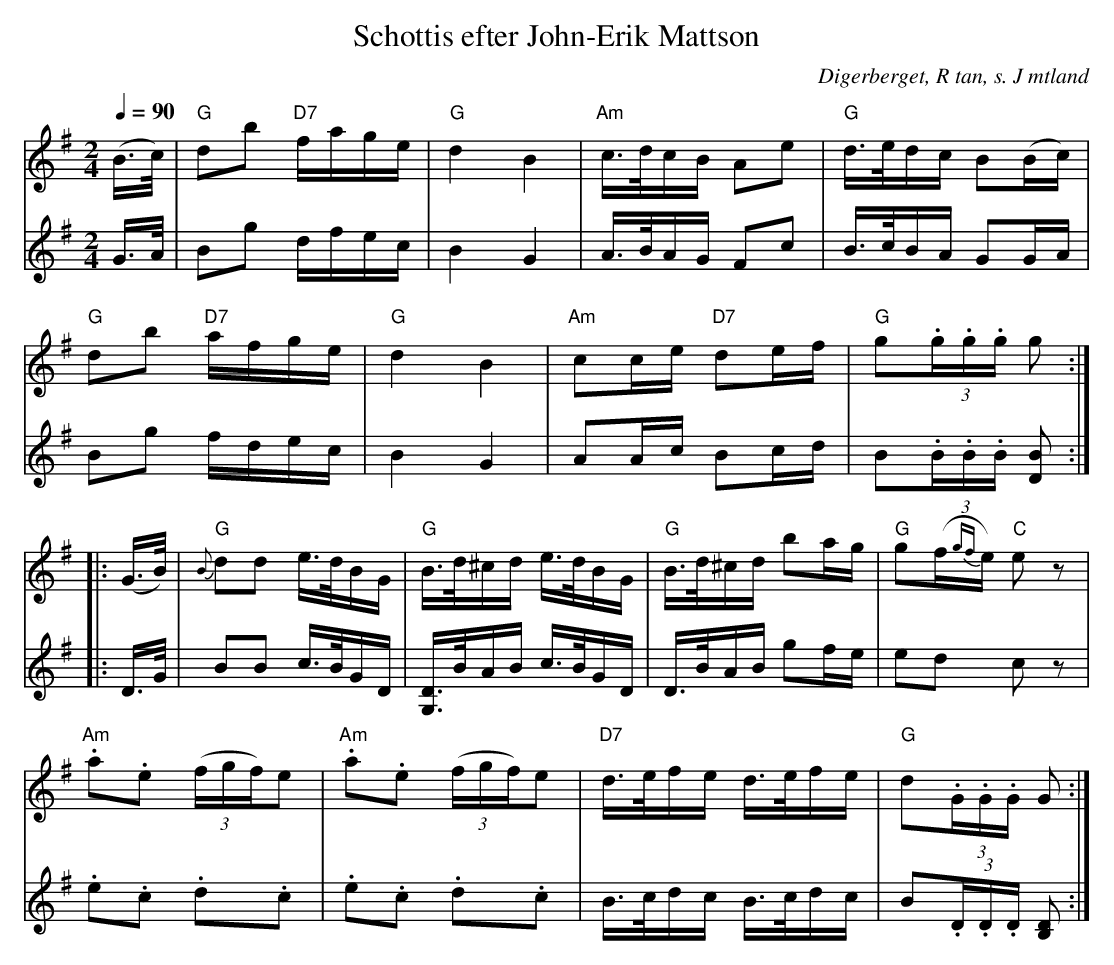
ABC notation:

X:1
T:Schottis efter John-Erik Mattson
O:Digerberget, R tan, s. J mtland
M:2/4
L:1/16
Q:1/4=90
K:G
V:1
(B>c)|"G"d2b2 "D7"fage|"G"d4B4|"Am"c>dcB A2e2|"G"d>edc B2(Bc)|!
"G"d2b2 "D7"afge|"G"d4B4|"Am"c2ce "D7"d2ef|"G"g2(3.g.g.g g2::!
(G>B)|{B}"G"d2d2 e>dBG|"G"B>d^cd e>dBG|"G"B>d^cd b2ag|"G"g2(f{gf}e) "C"e2z2|!
"Am".a2.e2 (3(fgf)e2|"Am".a2.e2 (3(fgf)e2|"D7"d>efe d>efe|"G"d2(3.G.G.G G2:|]
V:2
G>A|B2g2 dfec|B4G4|A>BAG F2c2|B>cBA G2GA|!
B2g2 fdec|B4G4|A2Ac B2cd|B2(3.B.B.B [D2B2]::!
D>G|B2B2 c>BGD|[G,3/2D3/2]B/AB c>BGD|D>BAB g2fe|e2d2 c2z2|!
.e2.c2 .d2.c2|.e2.c2 .d2.c2|B>cdc B>cdc|B2(3.D.D.D [B,2D2]:|]
